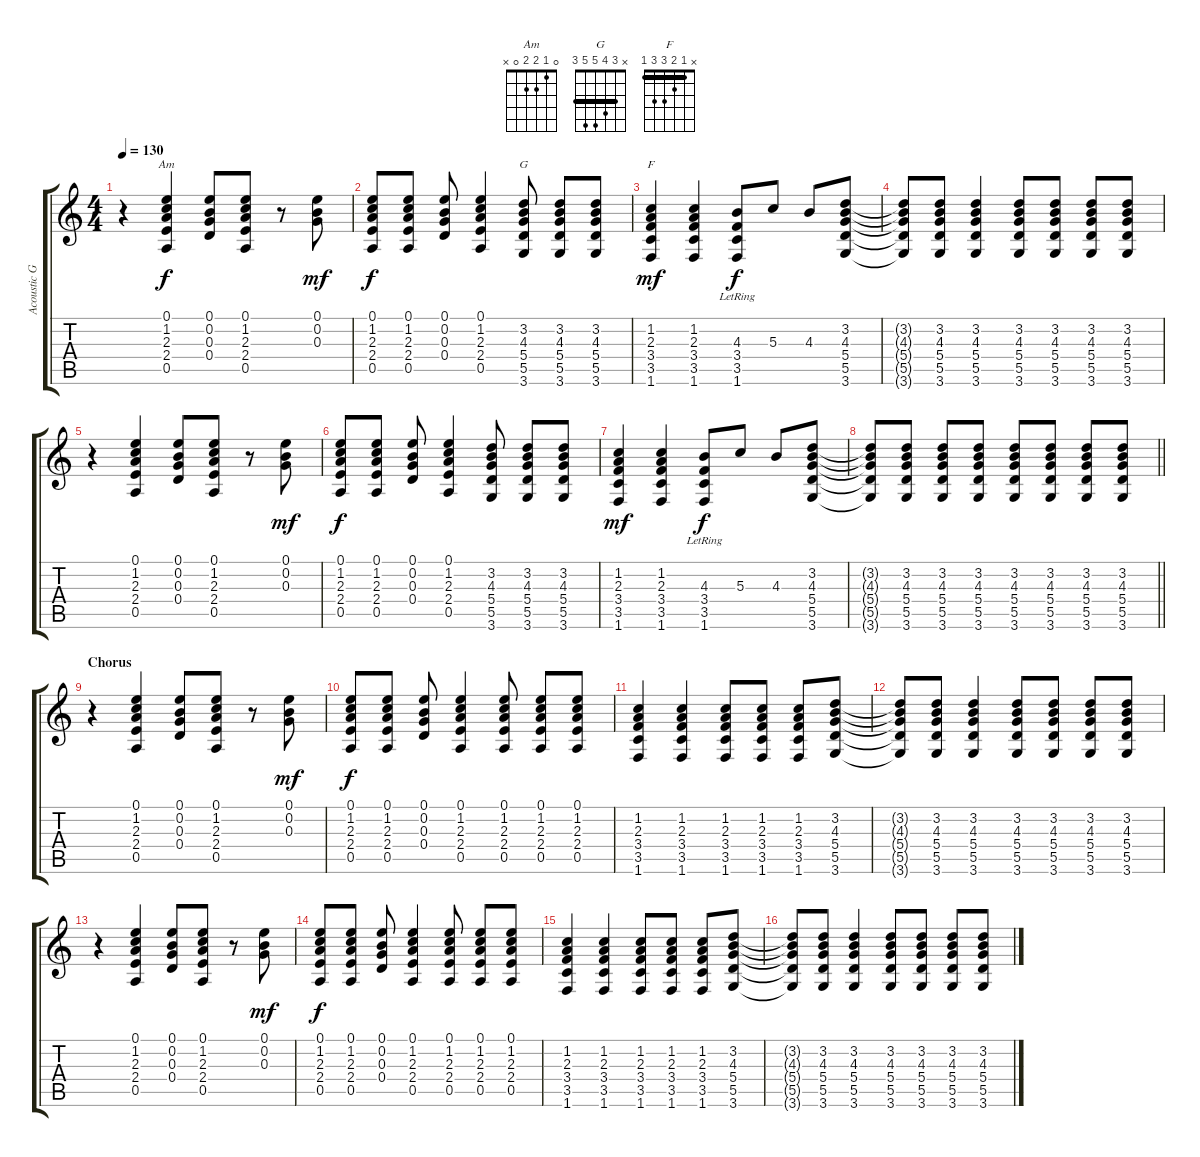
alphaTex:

\track ("Acoustic Guitar" "Acoustic G") {instrument acousticguitarsteel}
\staff {score tabs}
\tuning (E4 B3 G3 D3 A2 E2) {hide}
\chord ("Am" 0 1 2 2 0 x)
\chord ("G" x 3 4 5 5 3) {barre 3}
\chord ("F" x 1 2 3 3 1) {barre 1}
\ts (4 4)
\tempo 130
\clef g2
\ks c
r.4{dy f} (0.1 1.2 2.3 2.4 0.5).4{ch "Am"} (0.1 0.2 0.3 0.4).8 (0.1 1.2 2.3 2.4 0.5).8 r.8 (0.1 0.2 0.3).8{dy mf} |
(0.1 1.2 2.3 2.4 0.5).8{dy f} (0.1 1.2 2.3 2.4 0.5).8 (0.1 0.2 0.3 0.4).8 (0.1 1.2 2.3 2.4 0.5).4 (3.2 4.3 5.4 5.5 3.6).8{ch "G"} (3.2 4.3 5.4 5.5 3.6).8 (3.2 4.3 5.4 5.5 3.6).8 |
(1.2 2.3 3.4 3.5 1.6).4{ch "F" dy mf} (1.2 2.3 3.4 3.5 1.6).4 (4.3{lr} 3.4{lr} 3.5{lr} 1.6{lr}).8{dy f} 5.3.8 4.3.8 (3.2 4.3 5.4 5.5 3.6).8 |
(3.2{t} 4.3{t} 5.4{t} 5.5{t} 3.6{t}).8 (3.2 4.3 5.4 5.5 3.6).8 (3.2 4.3 5.4 5.5 3.6).4 (3.2 4.3 5.4 5.5 3.6).8 (3.2 4.3 5.4 5.5 3.6).8 (3.2 4.3 5.4 5.5 3.6).8 (3.2 4.3 5.4 5.5 3.6).8 |
r.4 (0.1 1.2 2.3 2.4 0.5).4 (0.1 0.2 0.3 0.4).8 (0.1 1.2 2.3 2.4 0.5).8 r.8 (0.1 0.2 0.3).8{dy mf} |
(0.1 1.2 2.3 2.4 0.5).8{dy f} (0.1 1.2 2.3 2.4 0.5).8 (0.1 0.2 0.3 0.4).8 (0.1 1.2 2.3 2.4 0.5).4 (3.2 4.3 5.4 5.5 3.6).8 (3.2 4.3 5.4 5.5 3.6).8 (3.2 4.3 5.4 5.5 3.6).8 |
(1.2 2.3 3.4 3.5 1.6).4{dy mf} (1.2 2.3 3.4 3.5 1.6).4 (4.3{lr} 3.4{lr} 3.5{lr} 1.6{lr}).8{dy f} 5.3.8 4.3.8 (3.2 4.3 5.4 5.5 3.6).8 |
\barLineRight lightlight
(3.2{t} 4.3{t} 5.4{t} 5.5{t} 3.6{t}).8 (3.2 4.3 5.4 5.5 3.6).8 (3.2 4.3 5.4 5.5 3.6).8 (3.2 4.3 5.4 5.5 3.6).8 (3.2 4.3 5.4 5.5 3.6).8 (3.2 4.3 5.4 5.5 3.6).8 (3.2 4.3 5.4 5.5 3.6).8 (3.2 4.3 5.4 5.5 3.6).8 |
\section ("" "Chorus")
r.4 (0.1 1.2 2.3 2.4 0.5).4 (0.1 0.2 0.3 0.4).8 (0.1 1.2 2.3 2.4 0.5).8 r.8 (0.1 0.2 0.3).8{dy mf} |
(0.1 1.2 2.3 2.4 0.5).8{dy f} (0.1 1.2 2.3 2.4 0.5).8 (0.1 0.2 0.3 0.4).8 (0.1 1.2 2.3 2.4 0.5).4 (0.1 1.2 2.3 2.4 0.5).8 (0.1 1.2 2.3 2.4 0.5).8 (0.1 1.2 2.3 2.4 0.5).8 |
(1.2 2.3 3.4 3.5 1.6).4 (1.2 2.3 3.4 3.5 1.6).4 (1.2 2.3 3.4 3.5 1.6).8 (1.2 2.3 3.4 3.5 1.6).8 (1.2 2.3 3.4 3.5 1.6).8 (3.2 4.3 5.4 5.5 3.6).8 |
(3.2{t} 4.3{t} 5.4{t} 5.5{t} 3.6{t}).8 (3.2 4.3 5.4 5.5 3.6).8 (3.2 4.3 5.4 5.5 3.6).4 (3.2 4.3 5.4 5.5 3.6).8 (3.2 4.3 5.4 5.5 3.6).8 (3.2 4.3 5.4 5.5 3.6).8 (3.2 4.3 5.4 5.5 3.6).8 |
r.4 (0.1 1.2 2.3 2.4 0.5).4 (0.1 0.2 0.3 0.4).8 (0.1 1.2 2.3 2.4 0.5).8 r.8 (0.1 0.2 0.3).8{dy mf} |
(0.1 1.2 2.3 2.4 0.5).8{dy f} (0.1 1.2 2.3 2.4 0.5).8 (0.1 0.2 0.3 0.4).8 (0.1 1.2 2.3 2.4 0.5).4 (0.1 1.2 2.3 2.4 0.5).8 (0.1 1.2 2.3 2.4 0.5).8 (0.1 1.2 2.3 2.4 0.5).8 |
(1.2 2.3 3.4 3.5 1.6).4 (1.2 2.3 3.4 3.5 1.6).4 (1.2 2.3 3.4 3.5 1.6).8 (1.2 2.3 3.4 3.5 1.6).8 (1.2 2.3 3.4 3.5 1.6).8 (3.2 4.3 5.4 5.5 3.6).8 |
(3.2{t} 4.3{t} 5.4{t} 5.5{t} 3.6{t}).8 (3.2 4.3 5.4 5.5 3.6).8 (3.2 4.3 5.4 5.5 3.6).4 (3.2 4.3 5.4 5.5 3.6).8 (3.2 4.3 5.4 5.5 3.6).8 (3.2 4.3 5.4 5.5 3.6).8 (3.2 4.3 5.4 5.5 3.6).8
